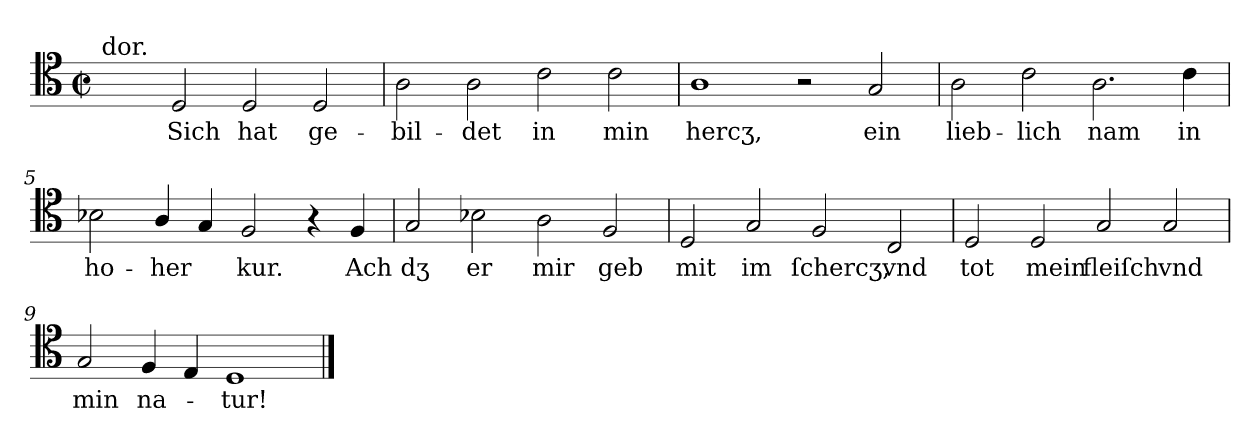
**kern	**text
*part1	*part1
*staff1	*staff1
*clefC4	*
*k[]	*
*D:dor	*
*M4/2	*
*met(c|)	*
=1	=1
!LO:TX:a:t=dor.	!
2ryy	.
2D	Sich
2D	hat
2D	ge-
=2	=2
2A	-bil-
2A	-det
2c	in
2c	min
=3	=3
1A	hercʒ,
2r	.
2G	ein
=4	=4
2A	lieb-
2c	-lich
2.A	nam
4c	in
=5	=5
2B-X	ho-
4A/	-her
4G	.
2F	kur.
4r	.
4F	Ach
=6	=6
2G	dʒ
2B-X	er
2A	mir
2F	geb
=7	=7
2D	mit
2G	im
2F	ſchercʒ,
2C	vnd
=8	=8
2D	tot
2D	mein
2G	fleiſch
2G	vnd
=9	=9
2G	min
4F	na-
4E	.
1D/	-tur!
==	==
*-	*-
